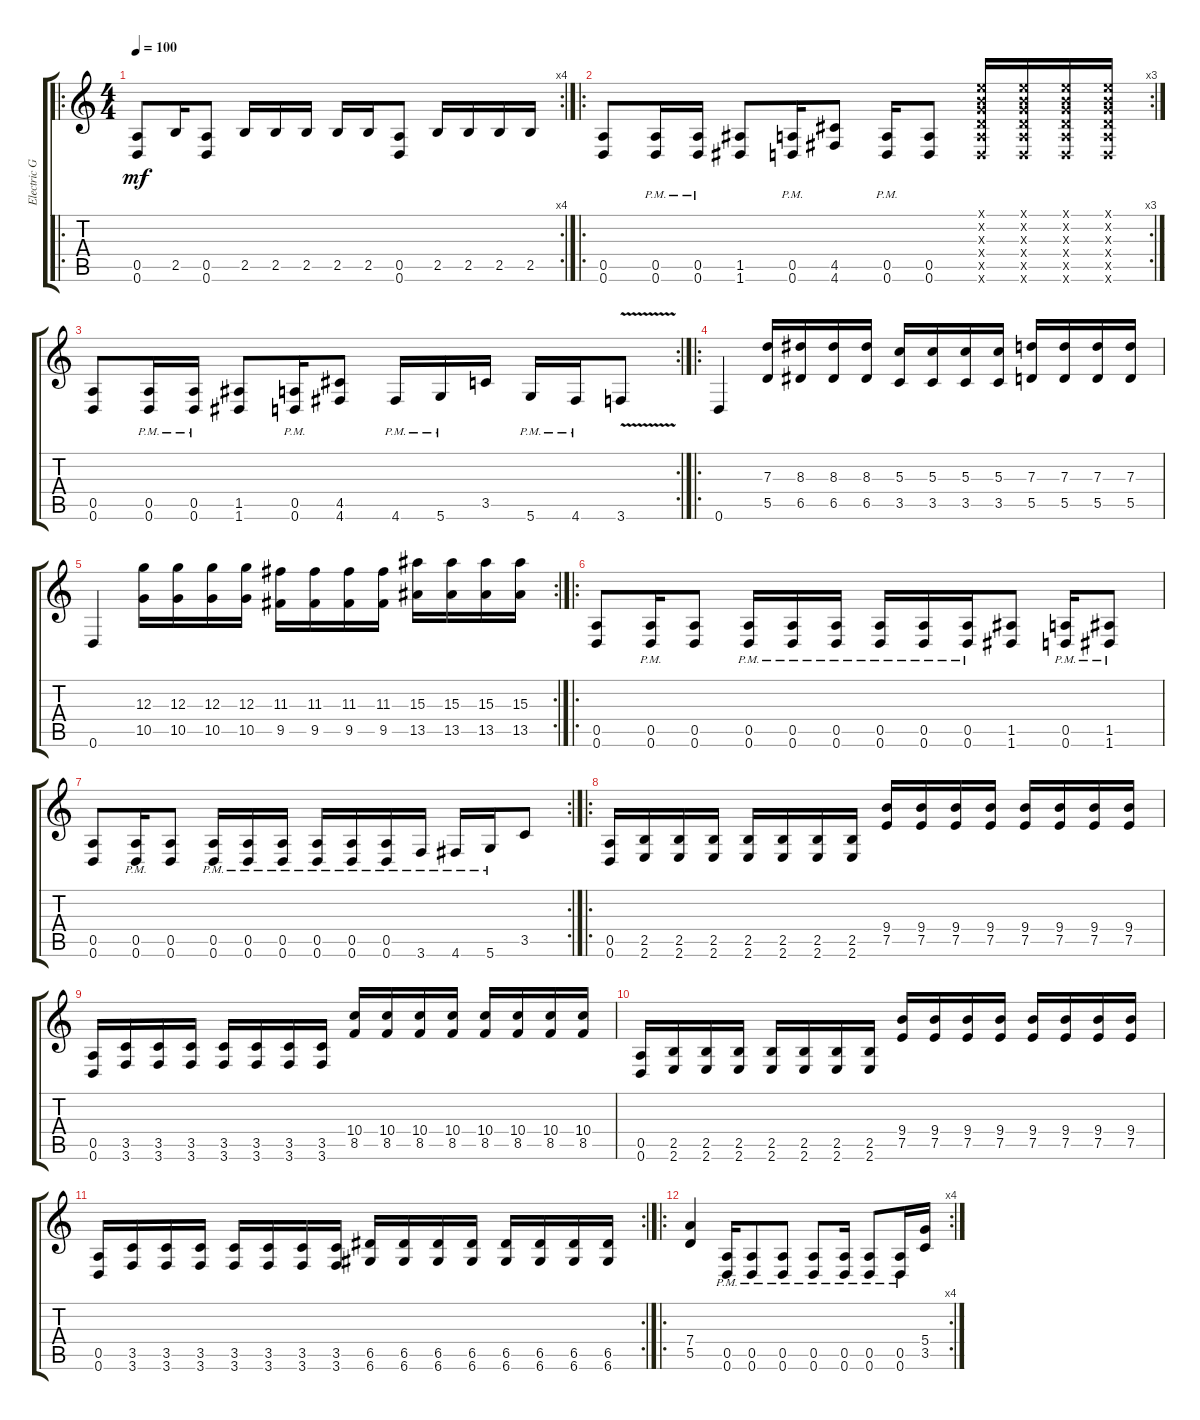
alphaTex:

\track ("Electric Guitar" "Electric G") {instrument distortionguitar}
\staff {score tabs}
\tuning (E4 B3 G3 D3 A2 D2) {hide}
\ro
\rc 4
\ts (4 4)
\tempo 100
\clef g2
\ks c
(0.5 0.6).8{dy mf instrument distortionguitar} 2.5.16 (0.5 0.6).8 2.5.16 2.5.16 2.5.16 2.5.16 2.5.16 (0.5 0.6).8 2.5.16 2.5.16 2.5.16 2.5.16 |
\ro
\rc 3
(0.5 0.6).8 (0.5{pm} 0.6{pm}).16 (0.5{pm} 0.6{pm}).16 (1.5 1.6).8 (0.5{pm} 0.6{pm}).16 (4.5 4.6).8 (0.5{pm} 0.6{pm}).16 (0.5 0.6).8 (0.1{x} 0.2{x} 0.3{x} 0.4{x} 0.5{x} 0.6{x}).16 (0.1{x} 0.2{x} 0.3{x} 0.4{x} 0.5{x} 0.6{x}).16 (0.1{x} 0.2{x} 0.3{x} 0.4{x} 0.5{x} 0.6{x}).16 (0.1{x} 0.2{x} 0.3{x} 0.4{x} 0.5{x} 0.6{x}).16 |
\rc 2
(0.5 0.6).8 (0.5{pm} 0.6{pm}).16 (0.5{pm} 0.6{pm}).16 (1.5 1.6).8 (0.5{pm} 0.6{pm}).16 (4.5 4.6).8 4.6{pm}.16 5.6{pm}.16 3.5.16 5.6{pm}.16 4.6{pm}.16 3.6{v}.8 |
\ro
0.6.4 (7.3 5.5).16 (8.3 6.5).16 (8.3 6.5).16 (8.3 6.5).16 (5.3 3.5).16 (5.3 3.5).16 (5.3 3.5).16 (5.3 3.5).16 (7.3 5.5).16 (7.3 5.5).16 (7.3 5.5).16 (7.3 5.5).16 |
\rc 2
0.6.4 (12.3 10.5).16 (12.3 10.5).16 (12.3 10.5).16 (12.3 10.5).16 (11.3 9.5).16 (11.3 9.5).16 (11.3 9.5).16 (11.3 9.5).16 (15.3 13.5).16 (15.3 13.5).16 (15.3 13.5).16 (15.3 13.5).16 |
\ro
(0.5 0.6).8 (0.5{pm} 0.6{pm}).16 (0.5 0.6).8 (0.5{pm} 0.6{pm}).16 (0.5{pm} 0.6{pm}).16 (0.5{pm} 0.6{pm}).16 (0.5{pm} 0.6{pm}).16 (0.5{pm} 0.6{pm}).16 (0.5{pm} 0.6{pm}).16 (1.5 1.6).8 (0.5{pm} 0.6{pm}).16 (1.5{pm} 1.6{pm}).8 |
\rc 2
(0.5 0.6).8 (0.5{pm} 0.6{pm}).16 (0.5 0.6).8 (0.5{pm} 0.6{pm}).16 (0.5{pm} 0.6{pm}).16 (0.5{pm} 0.6{pm}).16 (0.5{pm} 0.6{pm}).16 (0.5{pm} 0.6{pm}).16 (0.5{pm} 0.6{pm}).16 3.6{pm}.16 4.6{pm}.16 5.6{pm}.16 3.5.8 |
\ro
(0.5 0.6).16 (2.5 2.6).16 (2.5 2.6).16 (2.5 2.6).16 (2.5 2.6).16 (2.5 2.6).16 (2.5 2.6).16 (2.5 2.6).16 (9.4 7.5).16 (9.4 7.5).16 (9.4 7.5).16 (9.4 7.5).16 (9.4 7.5).16 (9.4 7.5).16 (9.4 7.5).16 (9.4 7.5).16 |
(0.5 0.6).16 (3.5 3.6).16 (3.5 3.6).16 (3.5 3.6).16 (3.5 3.6).16 (3.5 3.6).16 (3.5 3.6).16 (3.5 3.6).16 (10.4 8.5).16 (10.4 8.5).16 (10.4 8.5).16 (10.4 8.5).16 (10.4 8.5).16 (10.4 8.5).16 (10.4 8.5).16 (10.4 8.5).16 |
(0.5 0.6).16 (2.5 2.6).16 (2.5 2.6).16 (2.5 2.6).16 (2.5 2.6).16 (2.5 2.6).16 (2.5 2.6).16 (2.5 2.6).16 (9.4 7.5).16 (9.4 7.5).16 (9.4 7.5).16 (9.4 7.5).16 (9.4 7.5).16 (9.4 7.5).16 (9.4 7.5).16 (9.4 7.5).16 |
\rc 2
(0.5 0.6).16 (3.5 3.6).16 (3.5 3.6).16 (3.5 3.6).16 (3.5 3.6).16 (3.5 3.6).16 (3.5 3.6).16 (3.5 3.6).16 (6.5 6.6).16 (6.5 6.6).16 (6.5 6.6).16 (6.5 6.6).16 (6.5 6.6).16 (6.5 6.6).16 (6.5 6.6).16 (6.5 6.6).16 |
\ro
\rc 4
(7.4 5.5).4 (0.5{pm} 0.6{pm}).16 (0.5{pm} 0.6{pm}).8 (0.5{pm} 0.6{pm}).8 (0.5{pm} 0.6{pm}).8 (0.5{pm} 0.6{pm}).16 (0.5{pm} 0.6{pm}).8 (0.5{pm} 0.6{pm}).16 (5.4 3.5).16
